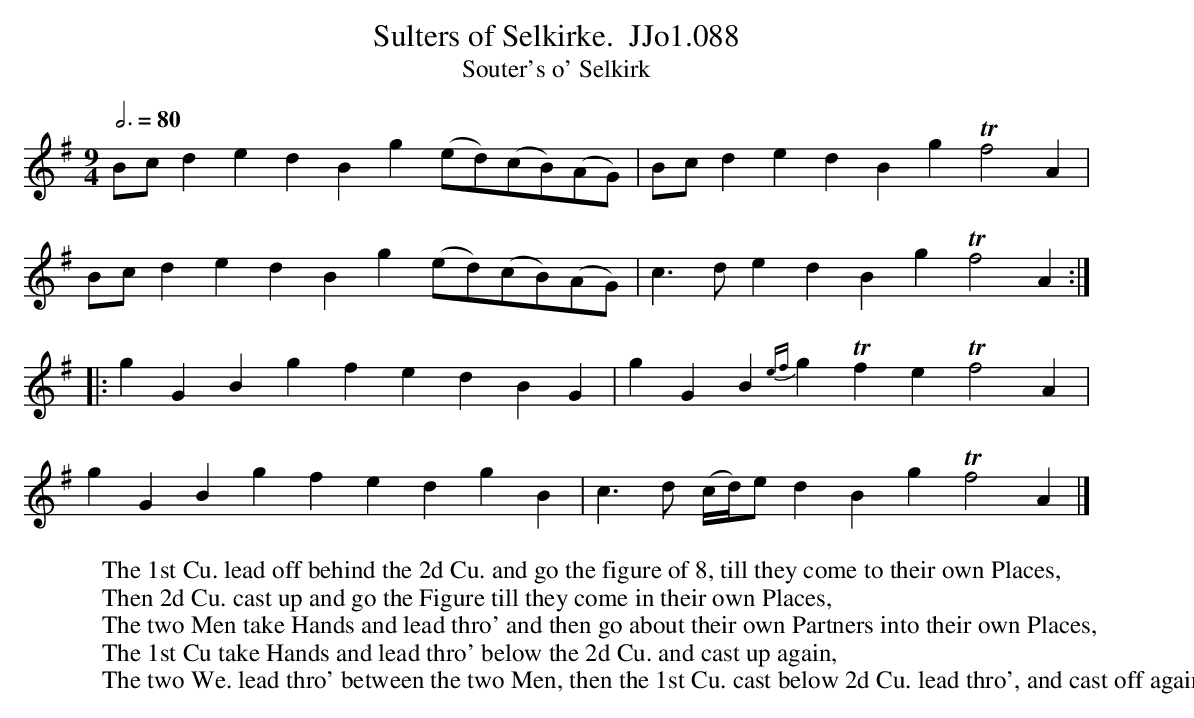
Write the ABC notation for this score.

X:1
T:Sulters of Selkirke.  JJo1.088
T:Souter's o' Selkirk
M:9/4
L:1/8
Q:3/4=80
K:G
Bcd2e2 d2B2g2 (ed)(cB)(AG) | Bcd2e2 d2B2g2 Tf4A2 |
Bcd2e2 d2B2g2 (ed)(cB)(AG) |c3de2 d2B2g2 Tf4A2 :|
|: g2G2B2 g2f2e2 d2B2G2 | g2G2B2 {ef}g2Tf2e2 Tf4A2 |
g2G2B2 g2f2e2 d2g2B2 | c3d (c/d/)e d2B2g2 Tf4A2 |]
W:The 1st Cu. lead off behind the 2d Cu. and go the figure of 8, till they come to their own Places,
W:Then 2d Cu. cast up and go the Figure till they come in their own Places,
W:The two Men take Hands and lead thro' and then go about their own Partners into their own Places,
W:The 1st Cu take Hands and lead thro' below the 2d Cu. and cast up again,
W:The two We. lead thro' between the two Men, then the 1st Cu. cast below 2d Cu. lead thro', and cast off again.
